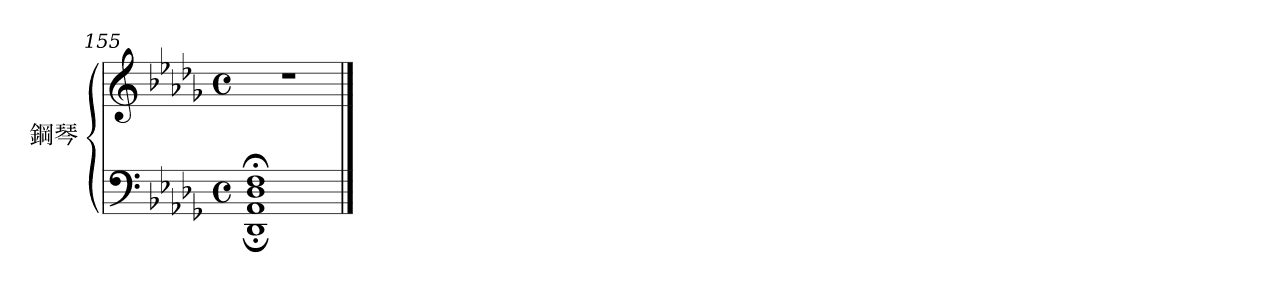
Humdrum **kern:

**kern	**kern
*part1	*part1
*staff2	*staff1
*I"鋼琴	*
*clefF4	*clefG2
*k[b-e-a-d-g-]	*k[b-e-a-d-g-]
*M4/4	*M4/4
*met(c)	*met(c)
*MM52	*MM52
=155	=155
*^	*
1D-;< 1F;<	1DD-; 1AA-;	1r
*v	*v	*
==	==
*-	*-
